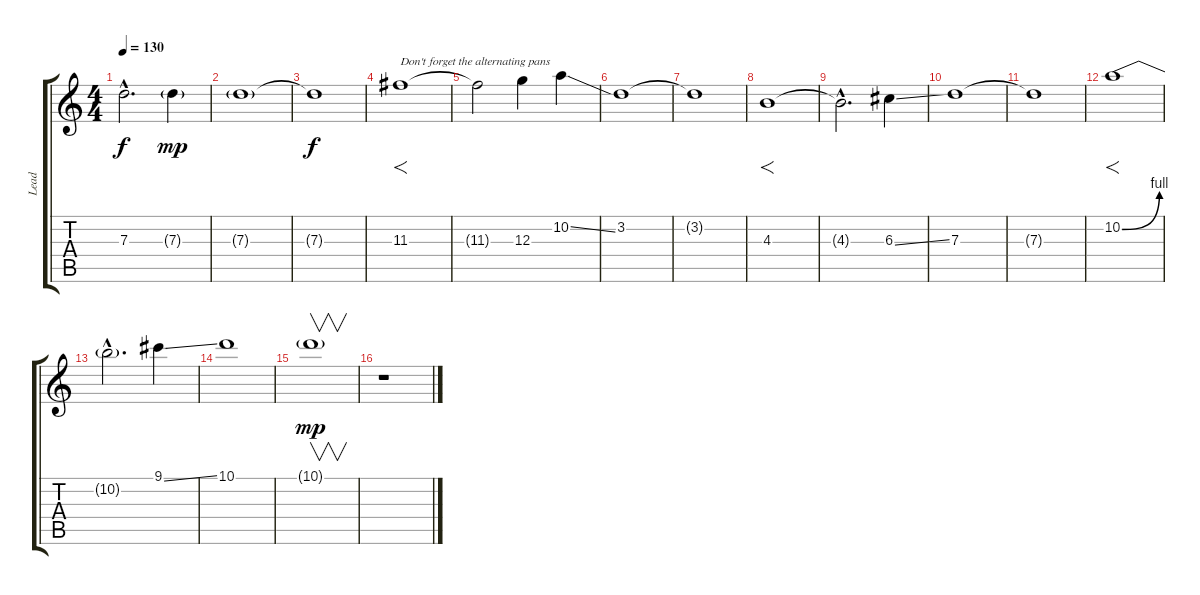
\track ("Lead" "Lead") {instrument electricguitarjazz}
\staff {score tabs}
\tuning (E4 B3 G3 D3 A2 E2) {hide}
\ts (4 4)
\tempo 130
\clef g2
\ks c
7.3{hac t}.2{d dy f} 7.3{g}.4{dy mp} |
7.3{g}.1{balance 0} |
7.3{t}.1{dy f} |
11.3.1{f txt "Don't forget the alternating pans" balance 16} |
11.3{t}.2 12.3.4 10.2{ss}.4 |
3.2.1{balance 0} |
3.2{t}.1 |
4.3.1{f balance 16} |
4.3{hac t}.2{d} 6.3{ss}.4 |
7.3.1{balance 0} |
7.3{t}.1 |
10.2{be (bend 0 0 60 4)}.1{f balance 16} |
10.2{hac t}.2{d} 9.1{ss}.4 |
10.1.1{balance 0} |
10.1{g}.1{v dy mp} |
r.1
